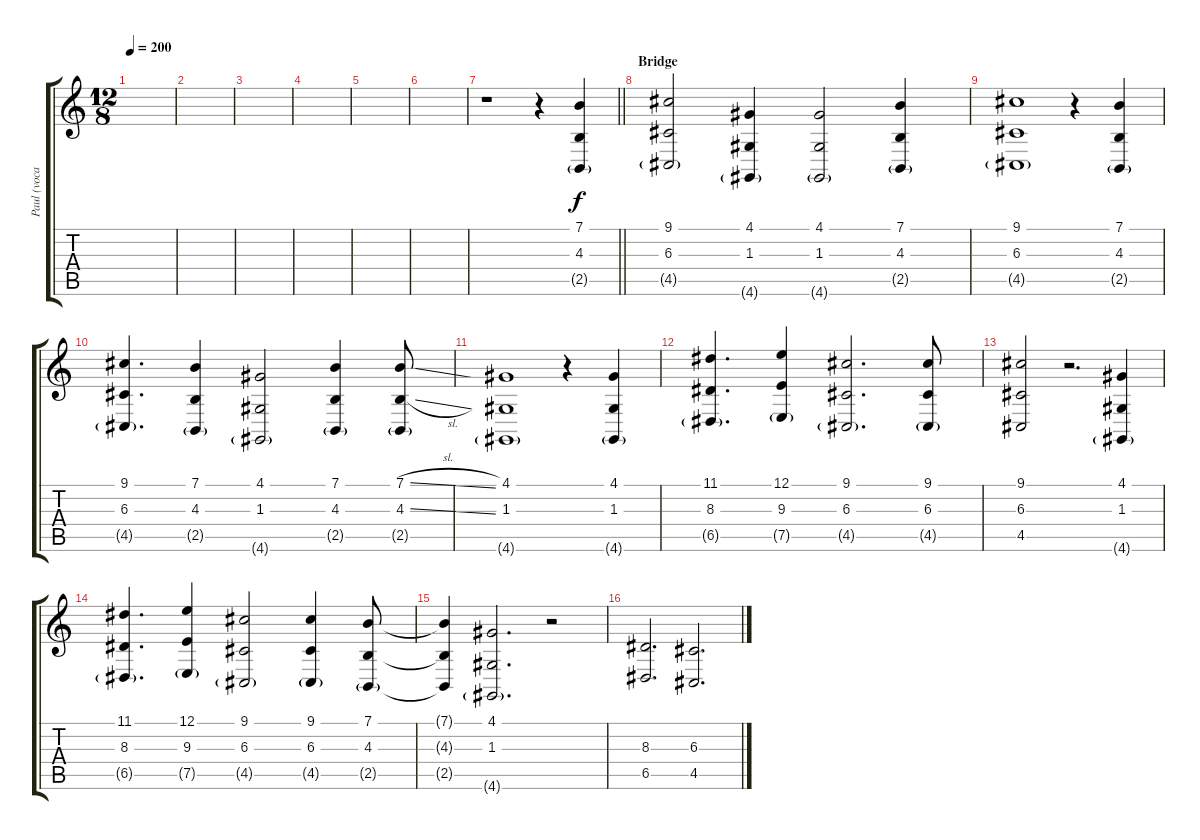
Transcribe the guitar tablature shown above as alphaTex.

\track ("Paul (vocals)" "Paul (voca") {instrument lead2sawtooth}
\staff {score tabs}
\tuning (E4 B3 G3 D3 A2 E2) {hide}
\ts (12 8)
\tempo 200
\clef g2
\ks c
|
|
|
|
|
|
\barLineRight lightlight
r.1 r.4 (7.1 4.3 2.5{g}).4 |
\section ("" "Bridge")
(9.1 6.3 4.5{g}).2 (4.1 1.3 4.6{g}).4 (4.1 1.3 4.6{g}).2 (7.1 4.3 2.5{g}).4 |
(9.1 6.3 4.5{g}).1 r.4 (7.1 4.3 2.5{g}).4 |
(9.1 6.3 4.5{g}).4{d} (7.1 4.3 2.5{g}).4 (4.1 1.3 4.6{g}).2 (7.1 4.3 2.5{g}).4 (7.1{sl} 4.3{sl} 2.5{g}).8 |
(4.1 1.3 4.6{g}).1 r.4 (4.1 1.3 4.6{g}).4 |
(11.1 8.3 6.5{g}).4{d} (12.1 9.3 7.5{g}).4 (9.1 6.3 4.5{g}).2{d} (9.1 6.3 4.5{g}).8 |
(9.1 6.3 4.5).2 r.2{d} (4.1 1.3 4.6{g}).4 |
(11.1 8.3 6.5{g}).4{d} (12.1 9.3 7.5{g}).4 (9.1 6.3 4.5{g}).2 (9.1 6.3 4.5{g}).4 (7.1 4.3 2.5{g}).8 |
(7.1{t} 4.3{t} 2.5{t}).4 (4.1 1.3 4.6{g}).2{d} r.2 |
(8.3 6.5).2{d} (6.3 4.5).2{d}
